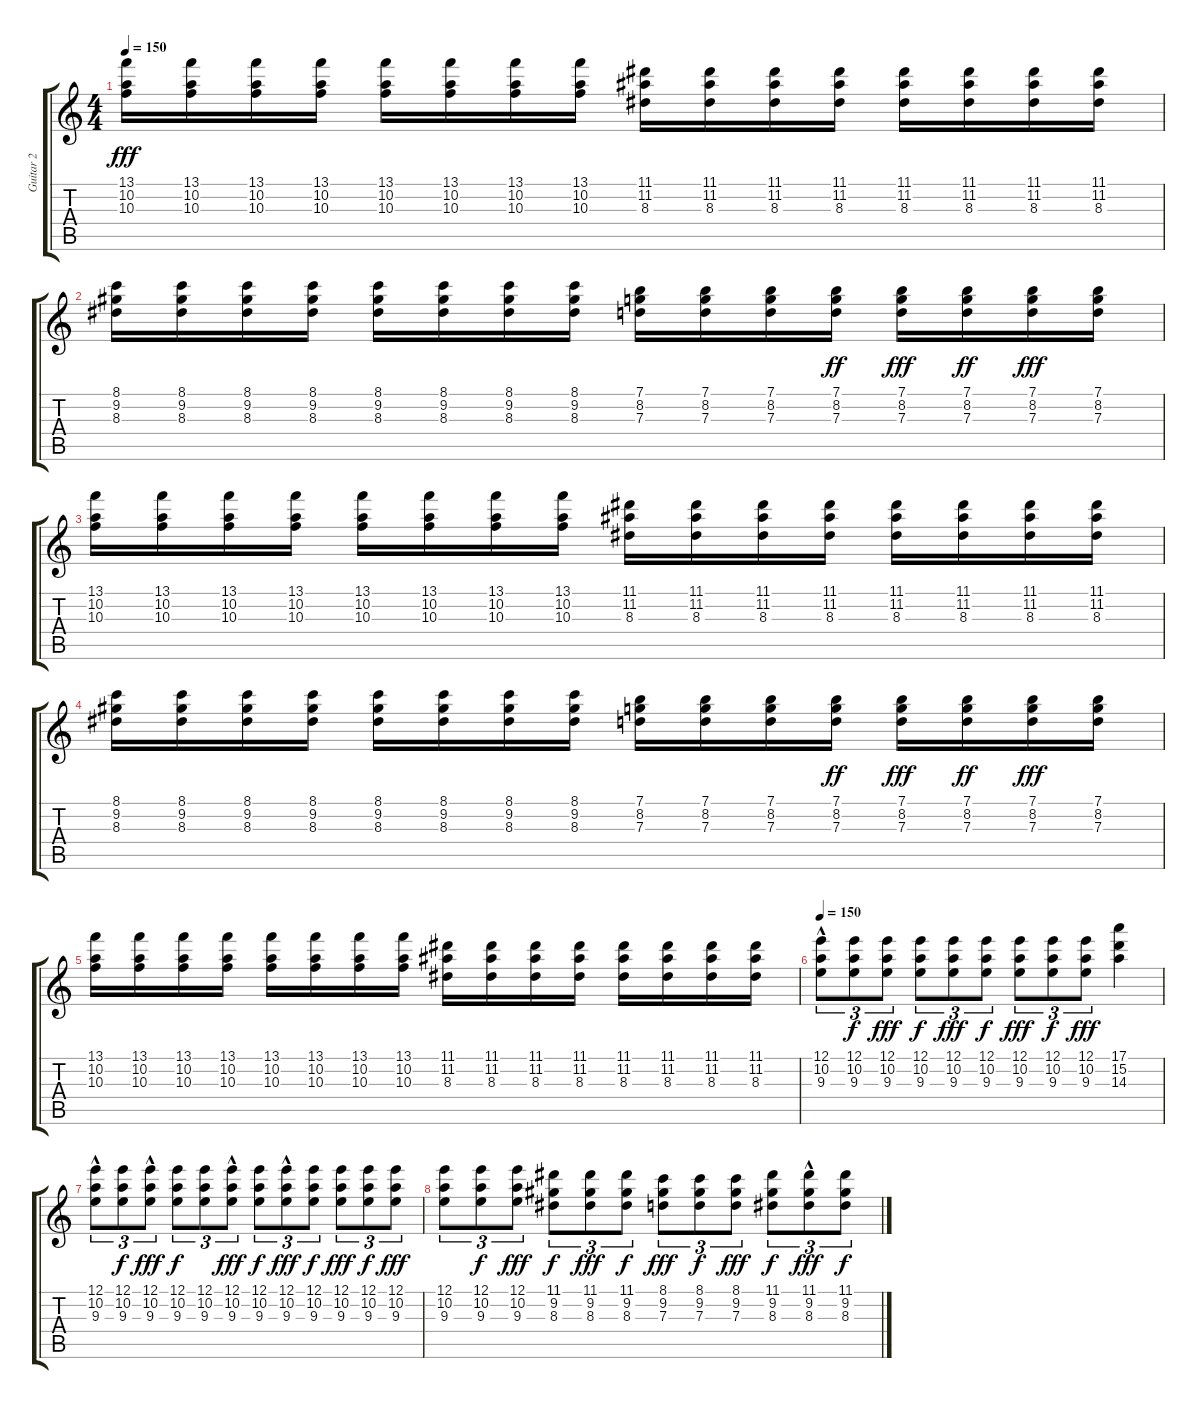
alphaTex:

\track ("Guitar 2" "Guitar 2") {instrument distortionguitar}
\staff {score tabs}
\tuning (E4 B3 G3 D3 A2 E2) {hide}
\ts (4 4)
\tempo 150
\clef g2
\ks c
(13.1 10.2 10.3).16{dy fff} (13.1 10.2 10.3).16 (13.1 10.2 10.3).16 (13.1 10.2 10.3).16 (13.1 10.2 10.3).16 (13.1 10.2 10.3).16 (13.1 10.2 10.3).16 (13.1 10.2 10.3).16 (11.1 11.2 8.3).16 (11.1 11.2 8.3).16 (11.1 11.2 8.3).16 (11.1 11.2 8.3).16 (11.1 11.2 8.3).16 (11.1 11.2 8.3).16 (11.1 11.2 8.3).16 (11.1 11.2 8.3).16 |
(8.1 9.2 8.3).16 (8.1 9.2 8.3).16 (8.1 9.2 8.3).16 (8.1 9.2 8.3).16 (8.1 9.2 8.3).16 (8.1 9.2 8.3).16 (8.1 9.2 8.3).16 (8.1 9.2 8.3).16 (7.1 8.2 7.3).16 (7.1 8.2 7.3).16 (7.1 8.2 7.3).16 (7.1 8.2 7.3).16{dy ff} (7.1 8.2 7.3).16{dy fff} (7.1 8.2 7.3).16{dy ff} (7.1 8.2 7.3).16{dy fff} (7.1 8.2 7.3).16 |
(13.1 10.2 10.3).16 (13.1 10.2 10.3).16 (13.1 10.2 10.3).16 (13.1 10.2 10.3).16 (13.1 10.2 10.3).16 (13.1 10.2 10.3).16 (13.1 10.2 10.3).16 (13.1 10.2 10.3).16 (11.1 11.2 8.3).16 (11.1 11.2 8.3).16 (11.1 11.2 8.3).16 (11.1 11.2 8.3).16 (11.1 11.2 8.3).16 (11.1 11.2 8.3).16 (11.1 11.2 8.3).16 (11.1 11.2 8.3).16 |
(8.1 9.2 8.3).16 (8.1 9.2 8.3).16 (8.1 9.2 8.3).16 (8.1 9.2 8.3).16 (8.1 9.2 8.3).16 (8.1 9.2 8.3).16 (8.1 9.2 8.3).16 (8.1 9.2 8.3).16 (7.1 8.2 7.3).16 (7.1 8.2 7.3).16 (7.1 8.2 7.3).16 (7.1 8.2 7.3).16{dy ff} (7.1 8.2 7.3).16{dy fff} (7.1 8.2 7.3).16{dy ff} (7.1 8.2 7.3).16{dy fff} (7.1 8.2 7.3).16 |
(13.1 10.2 10.3).16 (13.1 10.2 10.3).16 (13.1 10.2 10.3).16 (13.1 10.2 10.3).16 (13.1 10.2 10.3).16 (13.1 10.2 10.3).16 (13.1 10.2 10.3).16 (13.1 10.2 10.3).16 (11.1 11.2 8.3).16 (11.1 11.2 8.3).16 (11.1 11.2 8.3).16 (11.1 11.2 8.3).16 (11.1 11.2 8.3).16 (11.1 11.2 8.3).16 (11.1 11.2 8.3).16 (11.1 11.2 8.3).16 |
\tempo 150
(12.1{hac} 10.2 9.3{hac}).8{tu (3 2)} (12.1 10.2 9.3).8{tu (3 2) dy f} (12.1 10.2 9.3).8{tu (3 2) dy fff} (12.1 10.2 9.3).8{tu (3 2) dy f} (12.1 10.2 9.3).8{tu (3 2) dy fff} (12.1 10.2 9.3).8{tu (3 2) dy f} (12.1 10.2 9.3).8{tu (3 2) dy fff} (12.1 10.2 9.3).8{tu (3 2) dy f} (12.1 10.2 9.3).8{tu (3 2) dy fff} (17.1 15.2 14.3).4 |
(12.1{hac} 10.2 9.3{hac}).8{tu (3 2)} (12.1 10.2 9.3).8{tu (3 2) dy f} (12.1{hac} 10.2 9.3{hac}).8{tu (3 2) dy fff} (12.1 10.2 9.3).8{tu (3 2) dy f} (12.1 10.2 9.3).8{tu (3 2)} (12.1{hac} 10.2 9.3{hac}).8{tu (3 2) dy fff} (12.1 10.2 9.3).8{tu (3 2) dy f} (12.1{hac} 10.2 9.3{hac}).8{tu (3 2) dy fff} (12.1 10.2 9.3).8{tu (3 2) dy f} (12.1 10.2 9.3).8{tu (3 2) dy fff} (12.1 10.2 9.3).8{tu (3 2) dy f} (12.1 10.2 9.3).8{tu (3 2) dy fff} |
(12.1 10.2 9.3).8{tu (3 2)} (12.1 10.2 9.3).8{tu (3 2) dy f} (12.1 10.2 9.3).8{tu (3 2) dy fff} (11.1 9.2 8.3).8{tu (3 2) dy f} (11.1 9.2 8.3).8{tu (3 2) dy fff} (11.1 9.2 8.3).8{tu (3 2) dy f} (8.1 9.2 7.3).8{tu (3 2) dy fff} (8.1 9.2 7.3).8{tu (3 2) dy f} (8.1 9.2 7.3).8{tu (3 2) dy fff} (11.1 9.2 8.3).8{tu (3 2) dy f} (11.1{hac} 9.2 8.3{hac}).8{tu (3 2) dy fff} (11.1 9.2 8.3).8{tu (3 2) dy f}
